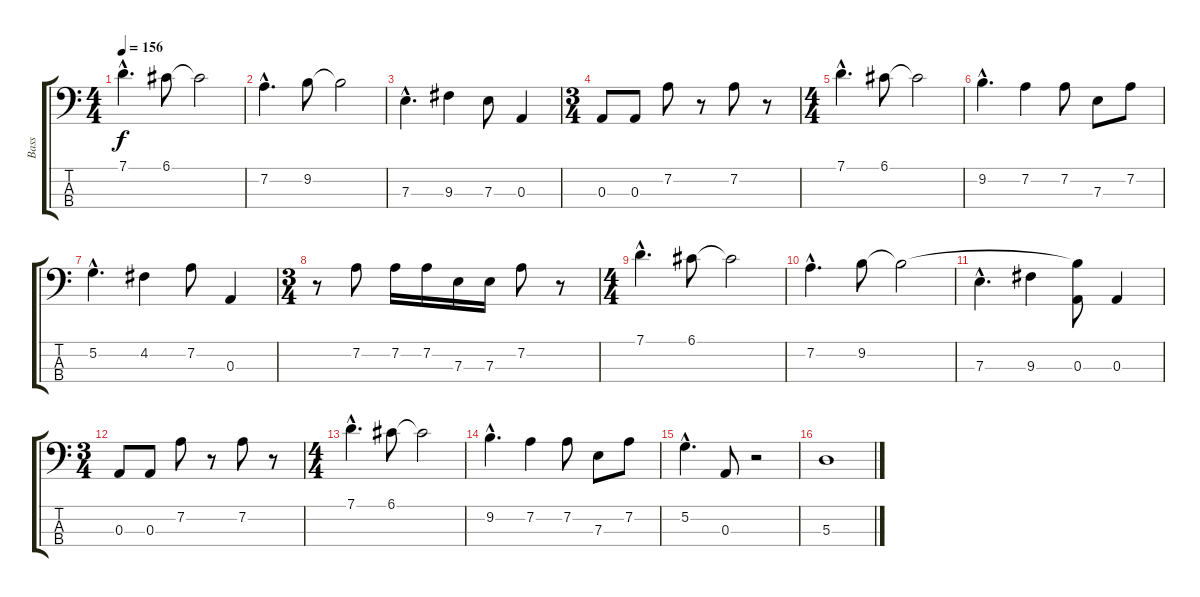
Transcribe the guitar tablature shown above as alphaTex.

\track ("Bass" "Bass") {instrument electricbassfinger}
\staff {score tabs}
\tuning (G2 D2 A1 E1) {hide}
\ts (4 4)
\tempo 156
\clef f4
\ks c
7.1{hac}.4{d dy f} 6.1.8 6.1{t}.2 |
7.2{hac}.4{d} 9.2.8 9.2{t}.2 |
7.3{hac}.4{d} 9.3.4 7.3.8 0.3.4 |
\ts (3 4)
0.3.8 0.3.8 7.2.8 r.8 7.2.8 r.8 |
\ts (4 4)
7.1{hac}.4{d} 6.1.8 6.1{t}.2 |
9.2{hac}.4{d} 7.2.4 7.2.8 7.3.8 7.2.8 |
5.2{hac}.4{d} 4.2.4 7.2.8 0.3.4 |
\ts (3 4)
r.8 7.2.8 7.2.16 7.2.16 7.3.16 7.3.16 7.2.8 r.8 |
\ts (4 4)
7.1{hac}.4{d} 6.1.8 6.1{t}.2 |
7.2{hac}.4{d} 9.2.8 9.2{t}.2 |
7.3{hac}.4{d} 9.3.4 (9.2{t} 0.3).8 0.3.4 |
\ts (3 4)
0.3.8 0.3.8 7.2.8 r.8 7.2.8 r.8 |
\ts (4 4)
7.1{hac}.4{d} 6.1.8 6.1{t}.2 |
9.2{hac}.4{d} 7.2.4 7.2.8 7.3.8 7.2.8 |
5.2{hac}.4{d} 0.3.8 r.2 |
5.3.1
